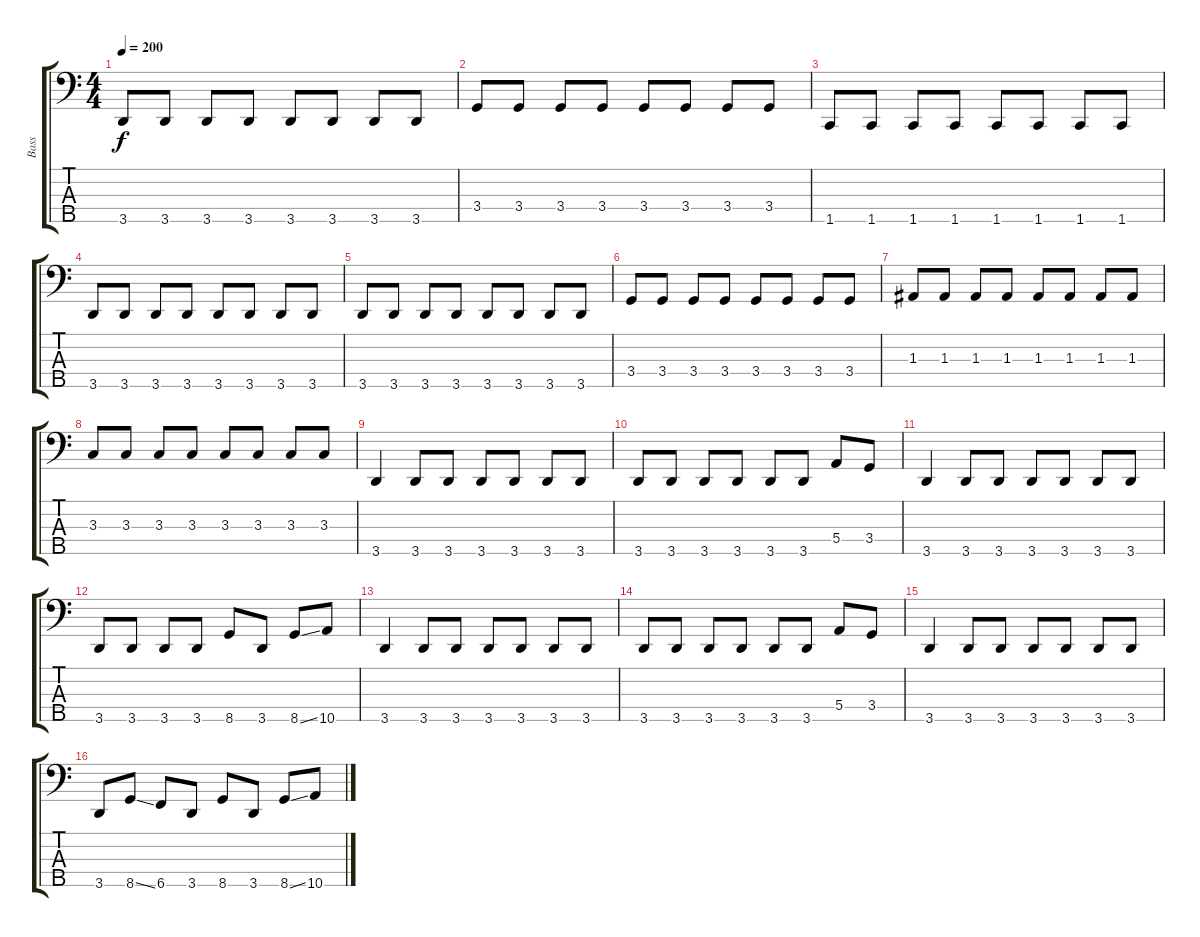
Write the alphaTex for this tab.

\track ("Bass" "Bass") {instrument electricbassfinger}
\staff {score tabs}
\tuning (G2 D2 A1 E1 B0) {hide}
\ts (4 4)
\section ("" "")
\tempo 200
\clef f4
\ks c
3.5.8{dy f} 3.5.8 3.5.8 3.5.8 3.5.8 3.5.8 3.5.8 3.5.8 |
3.4.8 3.4.8 3.4.8 3.4.8 3.4.8 3.4.8 3.4.8 3.4.8 |
1.5.8 1.5.8 1.5.8 1.5.8 1.5.8 1.5.8 1.5.8 1.5.8 |
3.5.8 3.5.8 3.5.8 3.5.8 3.5.8 3.5.8 3.5.8 3.5.8 |
3.5.8 3.5.8 3.5.8 3.5.8 3.5.8 3.5.8 3.5.8 3.5.8 |
3.4.8 3.4.8 3.4.8 3.4.8 3.4.8 3.4.8 3.4.8 3.4.8 |
1.3.8 1.3.8 1.3.8 1.3.8 1.3.8 1.3.8 1.3.8 1.3.8 |
3.3.8 3.3.8 3.3.8 3.3.8 3.3.8 3.3.8 3.3.8 3.3.8 |
\section ("" "")
3.5.4 3.5.8 3.5.8 3.5.8 3.5.8 3.5.8 3.5.8 |
3.5.8 3.5.8 3.5.8 3.5.8 3.5.8 3.5.8 5.4.8 3.4.8 |
3.5.4 3.5.8 3.5.8 3.5.8 3.5.8 3.5.8 3.5.8 |
3.5.8 3.5.8 3.5.8 3.5.8 8.5.8 3.5.8 8.5{ss}.8 10.5.8 |
\section ("" "")
3.5.4 3.5.8 3.5.8 3.5.8 3.5.8 3.5.8 3.5.8 |
3.5.8 3.5.8 3.5.8 3.5.8 3.5.8 3.5.8 5.4.8 3.4.8 |
3.5.4 3.5.8 3.5.8 3.5.8 3.5.8 3.5.8 3.5.8 |
3.5.8 8.5{ss}.8 6.5.8 3.5.8 8.5.8 3.5.8 8.5{ss}.8 10.5.8
